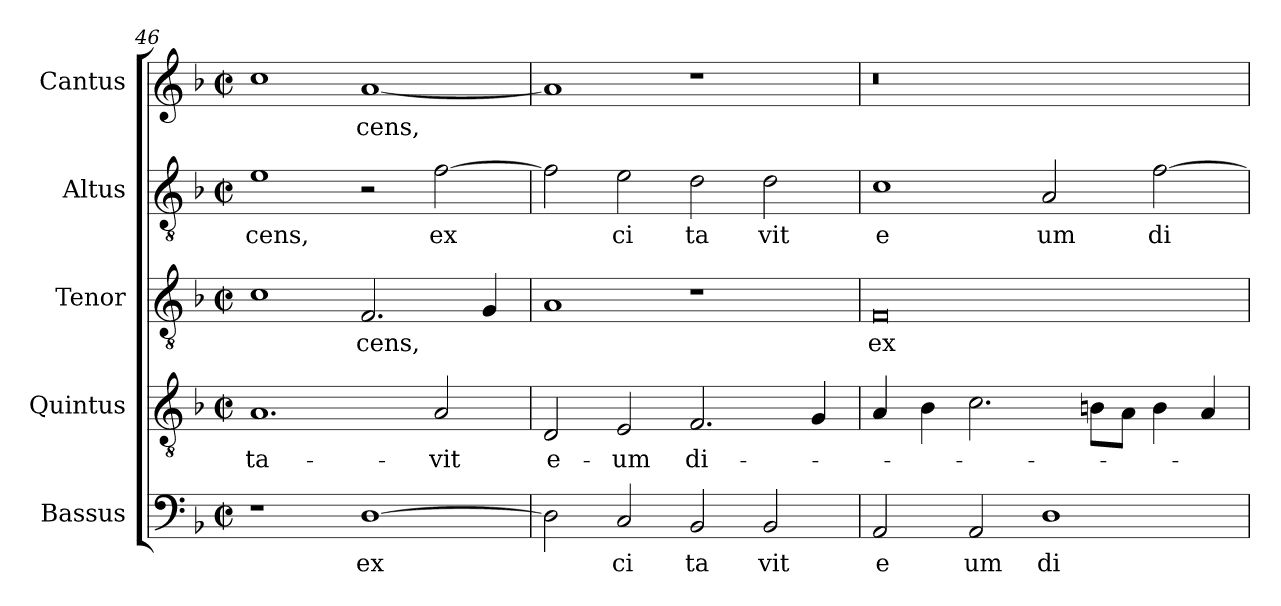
**kern	**text	**kern	**text	**kern	**text	**kern	**text	**kern	**text
*part5	*part5	*part4	*part4	*part3	*part3	*part2	*part2	*part1	*part1
*staff5	*staff5	*staff4	*staff4	*staff3	*staff3	*staff2	*staff2	*staff1	*staff1
*I"Bassus	*	*I"Quintus	*	*I"Tenor	*	*I"Altus	*	*I"Cantus	*
*clefF4	*	*clefGv2	*	*clefGv2	*	*clefGv2	*	*clefG2	*
*k[b-]	*	*k[b-]	*	*k[b-]	*	*k[b-]	*	*k[b-]	*
*F:	*	*F:	*	*F:	*	*F:	*	*F:	*
*M2/2	*	*M2/2	*	*M2/2	*	*M2/2	*	*M2/2	*
*met(c|)	*	*met(c|)	*	*met(c|)	*	*met(c|)	*	*met(c|)	*
=46	=46	=46	=46	=46	=46	=46	=46	=46	=46
!	!	!	!LO:LY:b:cj	!	!	!	!LO:LY:b:cj	!	!
1r	.	1.A	-ta-	1c	.	1e	cens,	1cc	.
!	!LO:LY:b:cj	!	!	!	!LO:LY:b	!	!	!	!LO:LY:b
[>1D	ex	.	.	2.F/	cens,	2r	.	[<1a	cens,
!	!	!	!LO:LY:b:cj	!	!	!	!LO:LY:b:cj	!	!
.	.	2A/	-vit	.	.	[>2f\	ex	.	.
.	.	.	.	4G/	.	.	.	.	.
=47	=47	=47	=47	=47	=47	=47	=47	=47	=47
!	!	!	!LO:LY:b:cj	!	!	!	!	!	!
2D\]	.	2D/	e-	1A	.	2f\]	.	1a]	.
!	!LO:LY:b:cj	!	!LO:LY:b:cj	!	!	!	!LO:LY:b:cj	!	!
2C/	ci	2E/	-um	.	.	2e\	ci	.	.
!	!LO:LY:b:cj	!	!LO:LY:b:cj	!	!	!	!LO:LY:b:cj	!	!
2BB-/	ta	2.F/	di-	1r	.	2d\	ta	1r	.
!	!LO:LY:b:cj	!	!	!	!	!	!LO:LY:b:cj	!	!
2BB-/	vit	.	.	.	.	2d\	vit	.	.
.	.	4G/	.	.	.	.	.	.	.
=48	=48	=48	=48	=48	=48	=48	=48	=48	=48
!	!LO:LY:b:cj	!	!	!	!LO:LY:b:cj	!	!LO:LY:b:cj	!	!
2AA/	e	4A/	.	0F	ex	1c	e	0r	.
.	.	4B-\	.	.	.	.	.	.	.
!	!LO:LY:b:cj	!	!	!	!	!	!	!	!
2AA/	um	2.c\	.	.	.	.	.	.	.
!	!LO:LY:b:cj	!	!	!	!	!	!LO:LY:b:cj	!	!
1D	di	.	.	.	.	2A/	um	.	.
.	.	8B\L	.	.	.	.	.	.	.
.	.	8A\J	.	.	.	.	.	.	.
!	!	!	!	!	!	!	!LO:LY:b:cj	!	!
.	.	4B\	.	.	.	[>2f\	di	.	.
.	.	4A/	.	.	.	.	.	.	.
=	=	=	=	=	=	=	=	=	=
*-	*-	*-	*-	*-	*-	*-	*-	*-	*-
